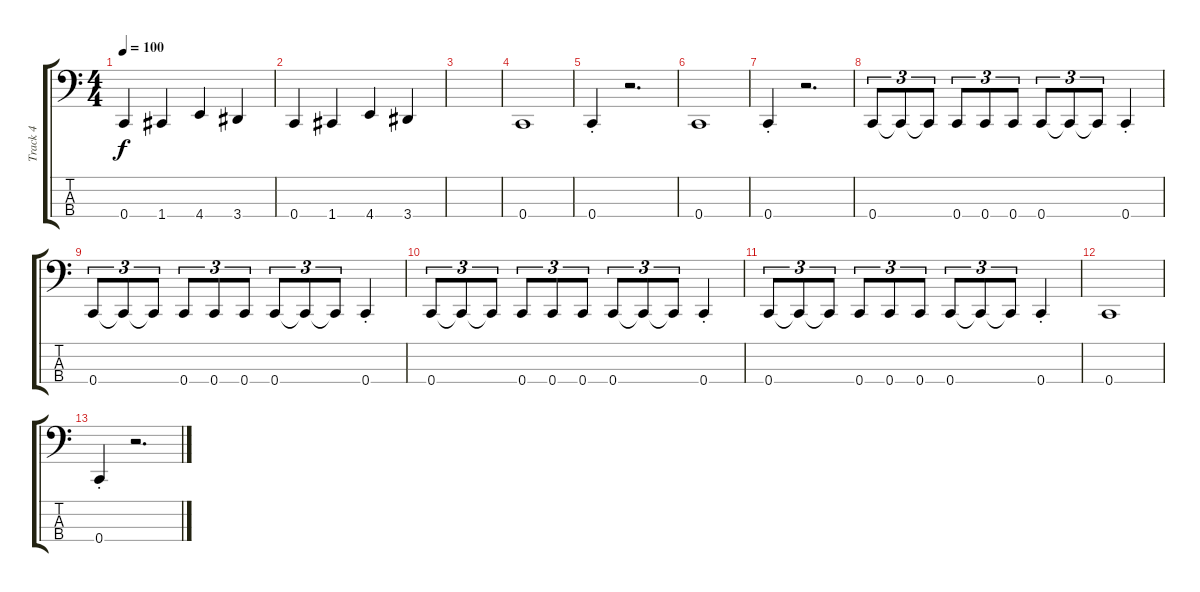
\track ("Track 4" "Track 4") {instrument electricbassfinger}
\staff {score tabs}
\tuning (F2 C2 G1 C1) {hide}
\ts (4 4)
\tempo 100
\clef f4
\ks c
0.4.4{dy f} 1.4.4 4.4.4 3.4.4 |
0.4.4 1.4.4 4.4.4 3.4.4 |
|
0.4.1 |
0.4{st}.4 r.2{d} |
0.4.1 |
0.4{st}.4 r.2{d} |
0.4.8{tu (3 2)} 0.4{t}.8{tu (3 2)} 0.4{t}.8{tu (3 2)} 0.4.8{tu (3 2)} 0.4.8{tu (3 2)} 0.4.8{tu (3 2)} 0.4.8{tu (3 2)} 0.4{t}.8{tu (3 2)} 0.4{t}.8{tu (3 2)} 0.4{st}.4 |
0.4.8{tu (3 2)} 0.4{t}.8{tu (3 2)} 0.4{t}.8{tu (3 2)} 0.4.8{tu (3 2)} 0.4.8{tu (3 2)} 0.4.8{tu (3 2)} 0.4.8{tu (3 2)} 0.4{t}.8{tu (3 2)} 0.4{t}.8{tu (3 2)} 0.4{st}.4 |
0.4.8{tu (3 2)} 0.4{t}.8{tu (3 2)} 0.4{t}.8{tu (3 2)} 0.4.8{tu (3 2)} 0.4.8{tu (3 2)} 0.4.8{tu (3 2)} 0.4.8{tu (3 2)} 0.4{t}.8{tu (3 2)} 0.4{t}.8{tu (3 2)} 0.4{st}.4 |
0.4.8{tu (3 2)} 0.4{t}.8{tu (3 2)} 0.4{t}.8{tu (3 2)} 0.4.8{tu (3 2)} 0.4.8{tu (3 2)} 0.4.8{tu (3 2)} 0.4.8{tu (3 2)} 0.4{t}.8{tu (3 2)} 0.4{t}.8{tu (3 2)} 0.4{st}.4 |
0.4.1 |
0.4{st}.4 r.2{d}
